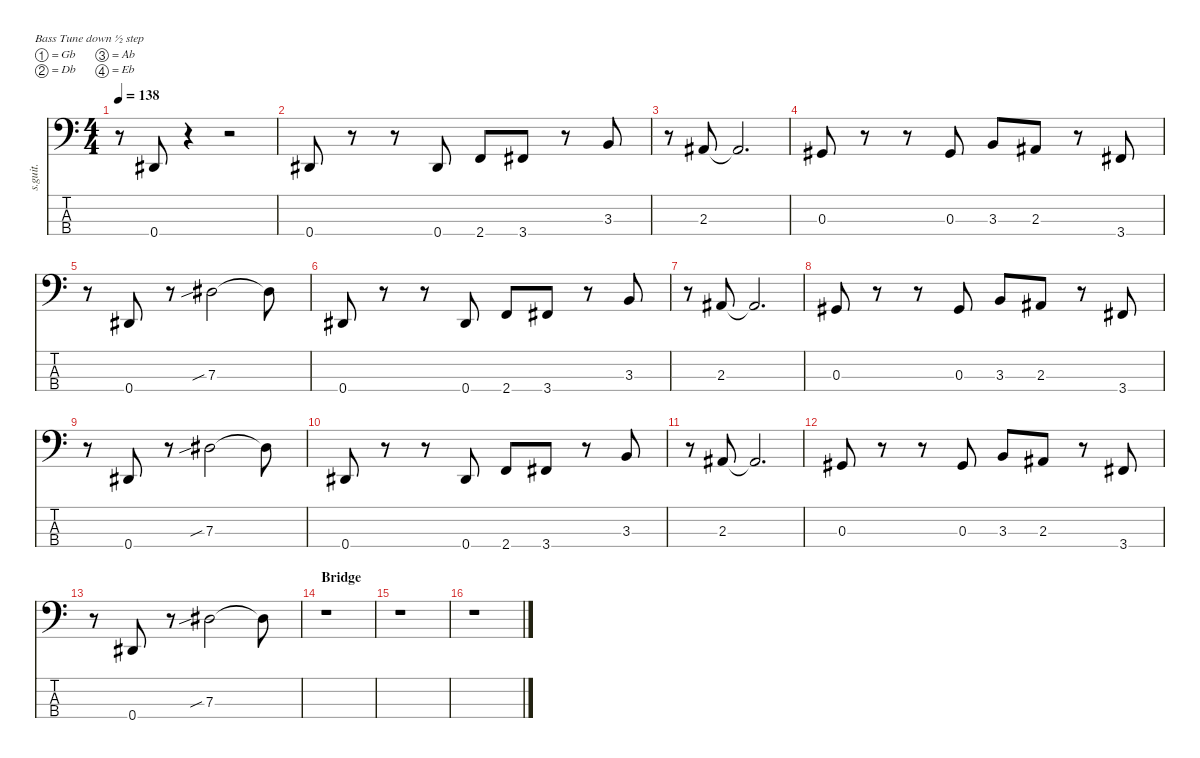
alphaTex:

\defaultSystemsLayout 4
\hideDynamics
\bracketExtendMode nobrackets
\track ("Murdoc Faust Niccals | Jazz Bass (Irl) / \"Flying-V\" Electric-Bass (Clip) " "s.guit.") {instrument electricbassfinger}
\staff {score tabs}
\tuning (Gb2 Db2 Ab1 Eb1)
\ts (4 4)
\tempo 138
\clef f4
\ks c
r.8{dy f} 0.4{acc #}.8 r.4 r.2 |
0.4{acc #}.8 r.8 r.8 0.4{acc #}.8 2.4.8 3.4{acc #}.8 r.8 3.3.8 |
r.8 2.3{acc #}.8 2.3{t acc #}.2{d} |
0.3{acc #}.8 r.8 r.8 0.3{acc #}.8 3.3.8 2.3{acc #}.8 r.8 3.4{acc #}.8 |
r.8 0.4{acc #}.8 r.8 7.3{sib acc #}.2 7.3{t acc #}.8 |
0.4{acc #}.8 r.8 r.8 0.4{acc #}.8 2.4.8 3.4{acc #}.8 r.8 3.3.8 |
r.8 2.3{acc #}.8 2.3{t acc #}.2{d} |
0.3{acc #}.8 r.8 r.8 0.3{acc #}.8 3.3.8 2.3{acc #}.8 r.8 3.4{acc #}.8 |
r.8 0.4{acc #}.8 r.8 7.3{sib acc #}.2 7.3{t acc #}.8 |
0.4{acc #}.8 r.8 r.8 0.4{acc #}.8 2.4.8 3.4{acc #}.8 r.8 3.3.8 |
r.8 2.3{acc #}.8 2.3{t acc #}.2{d} |
0.3{acc #}.8 r.8 r.8 0.3{acc #}.8 3.3.8 2.3{acc #}.8 r.8 3.4{acc #}.8 |
r.8 0.4{acc #}.8 r.8 7.3{sib acc #}.2 7.3{t acc #}.8 |
\section ("" "Bridge")
r.1 |
r.1 |
r.1
